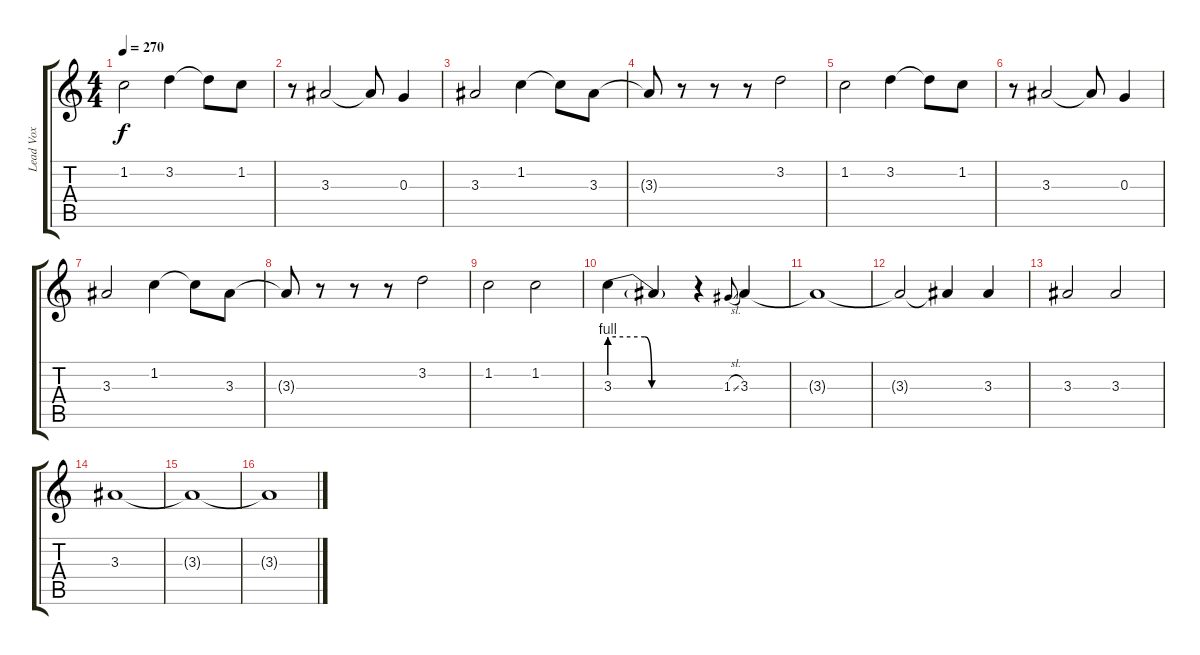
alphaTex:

\track ("Lead Vox" "Lead Vox") {instrument distortionguitar}
\staff {score tabs}
\tuning (E4 B3 G3 D3 A2 E2) {hide}
\ts (4 4)
\tempo 270
\clef g2
\ks c
1.2.2{dy f} 3.2.4 3.2{t}.8 1.2.8 |
r.8 3.3.2 3.3{t}.8 0.3.4 |
3.3.2 1.2.4 1.2{t}.8 3.3.8 |
3.3{t}.8 r.8 r.8 r.8 3.2.2 |
1.2.2 3.2.4 3.2{t}.8 1.2.8 |
r.8 3.3.2 3.3{t}.8 0.3.4 |
3.3.2 1.2.4 1.2{t}.8 3.3.8 |
3.3{t}.8 r.8 r.8 r.8 3.2.2 |
1.2.2 1.2.2 |
3.3{be (custom 0 4 25 4 30 0 60 0)}.4 3.3{t}.4 r.4 1.3{sl}.8{gr onbeat} 3.3.4 |
3.3{t}.1 |
3.3{t}.2 3.3{t}.4 3.3.4 |
3.3.2 3.3.2 |
3.3.1 |
3.3{t}.1 |
3.3{t}.1
